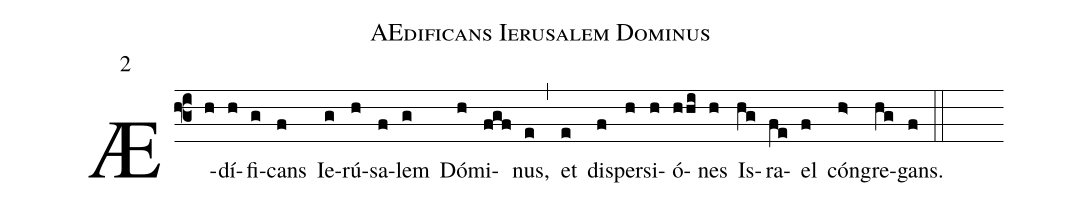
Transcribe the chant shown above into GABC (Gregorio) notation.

name: AEdificans Ierusalem Dominus;
mode: 2;
%%
(f3)
Æ(h)dí(h)fi(g)cans(f) Ie(g)rú(h)sa(f)lem(g) Dó(h)mi(fgf)nus,(e) (,)
et(e) di(f)sper(h)si(h)ó(hhi)nes(h) Is(hg)ra(fe)el(f) cón(h>)gre(hg)gans.(f) (::)
